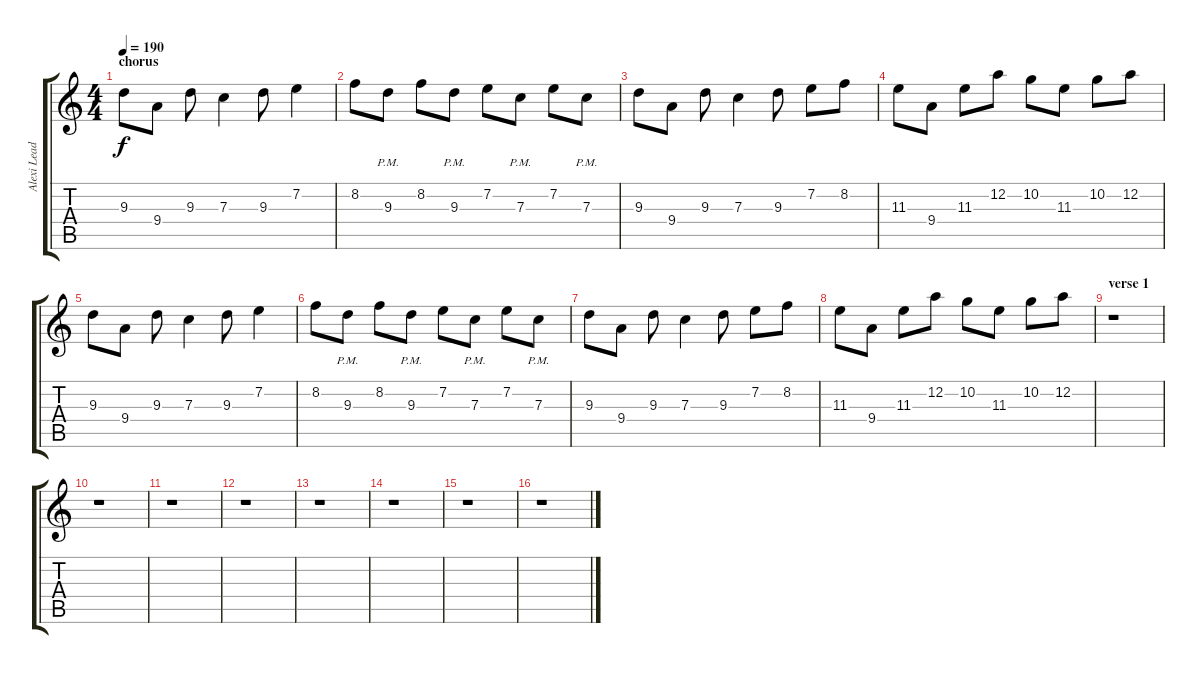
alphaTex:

\track ("Alexi Lead" "Alexi Lead") {instrument overdrivenguitar}
\staff {score tabs}
\tuning (D4 A3 F3 C3 G2 C2) {hide}
\ts (4 4)
\section ("" "chorus")
\tempo 190
\clef g2
\ks c
9.3.8{dy f} 9.4.8 9.3.8 7.3.4 9.3.8 7.2.4 |
8.2.8 9.3{pm}.8 8.2.8 9.3{pm}.8 7.2.8 7.3{pm}.8 7.2.8 7.3{pm}.8 |
9.3.8 9.4.8 9.3.8 7.3.4 9.3.8 7.2.8 8.2.8 |
11.3.8 9.4.8 11.3.8 12.2.8 10.2.8 11.3.8 10.2.8 12.2.8 |
9.3.8 9.4.8 9.3.8 7.3.4 9.3.8 7.2.4 |
8.2.8 9.3{pm}.8 8.2.8 9.3{pm}.8 7.2.8 7.3{pm}.8 7.2.8 7.3{pm}.8 |
9.3.8 9.4.8 9.3.8 7.3.4 9.3.8 7.2.8 8.2.8 |
11.3.8 9.4.8 11.3.8 12.2.8 10.2.8 11.3.8 10.2.8 12.2.8 |
\section ("" "verse 1")
r.1 |
r.1 |
r.1 |
r.1 |
r.1 |
r.1 |
r.1 |
r.1
